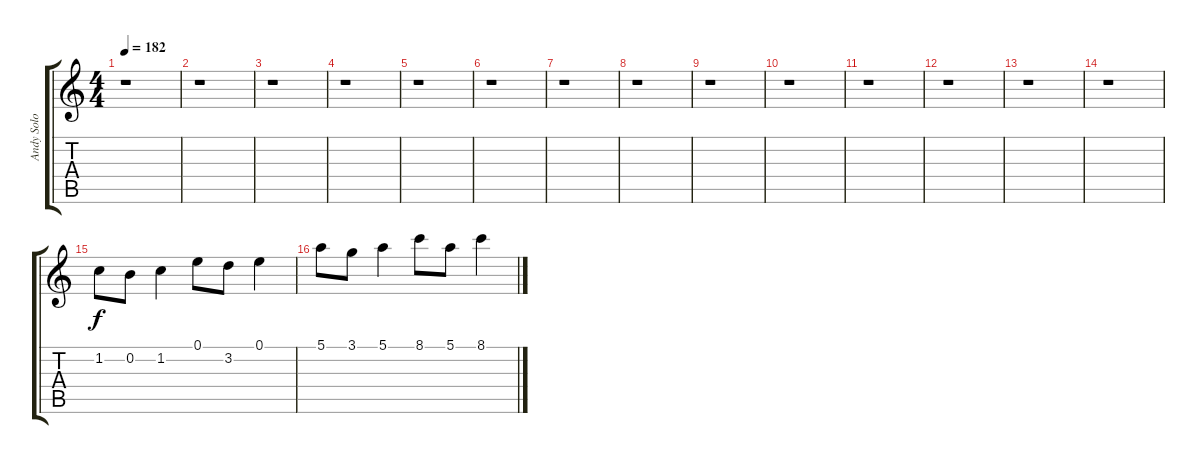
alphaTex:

\track ("Andy Solo" "Andy Solo") {instrument distortionguitar}
\staff {score tabs}
\tuning (E4 B3 G3 D3 A2 E2) {hide}
\ts (4 4)
\tempo 182
\clef g2
\ks c
r.1{dy f} |
r.1 |
r.1 |
r.1 |
r.1 |
r.1 |
r.1 |
r.1 |
r.1 |
r.1 |
r.1 |
r.1 |
r.1 |
r.1 |
1.2.8 0.2.8 1.2.4 0.1.8 3.2.8 0.1.4 |
5.1.8 3.1.8 5.1.4 8.1.8 5.1.8 8.1.4
